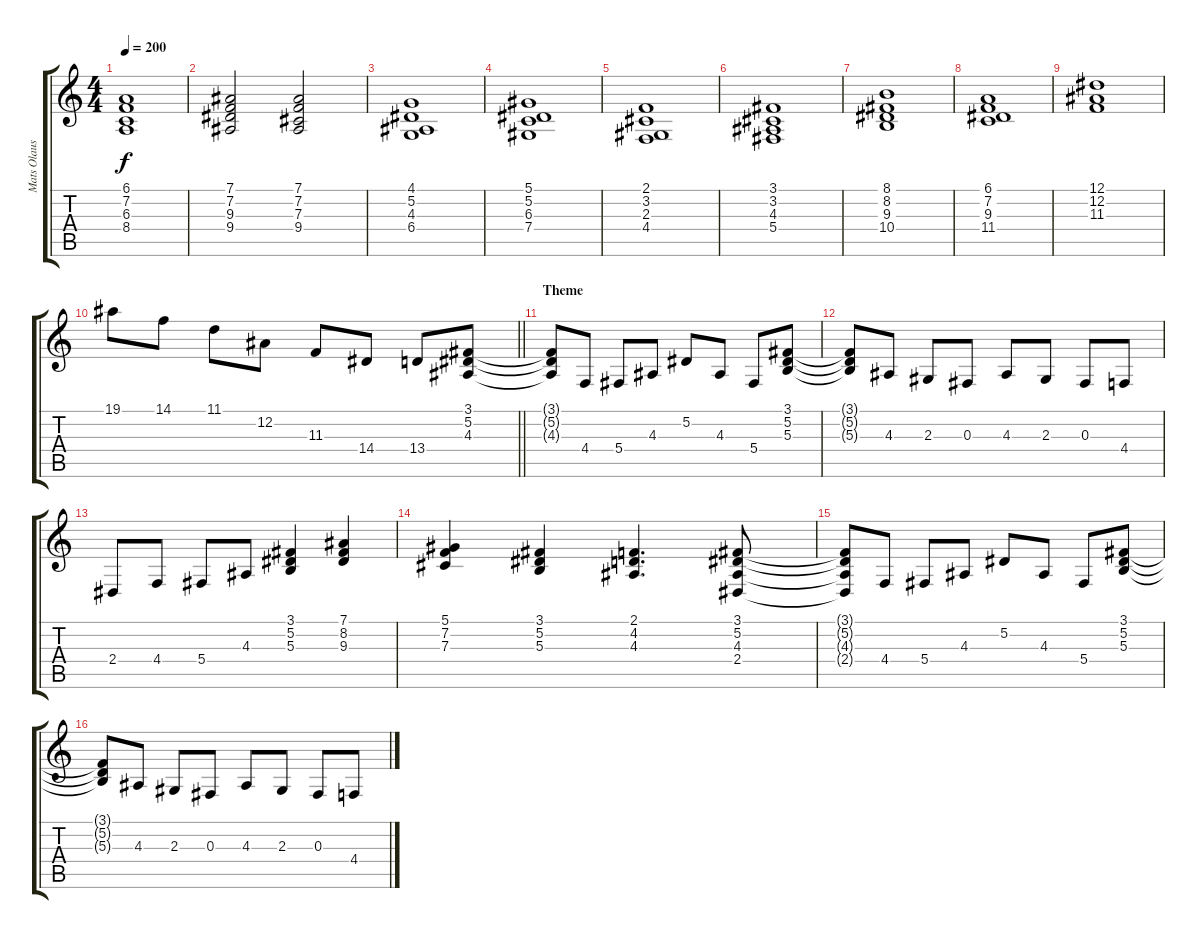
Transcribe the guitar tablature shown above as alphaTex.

\track ("Mats Olausson" "Mats Olaus") {instrument stringensemble1}
\staff {score tabs}
\tuning (Eb4 Bb3 Gb3 Db3 Ab2 Eb2) {hide}
\ts (4 4)
\tempo 200
\clef g2
\ks c
(6.1 7.2 6.3 8.4).1{dy f} |
(7.1 7.2 9.3 9.4).2 (7.1 7.2 7.3 9.4).2 |
(4.1 5.2 4.3 6.4).1 |
(5.1 5.2 6.3 7.4).1 |
(2.1 3.2 2.3 4.4).1 |
(3.1 3.2 4.3 5.4).1 |
(8.1 8.2 9.3 10.4).1 |
(6.1 7.2 9.3 11.4).1 |
(12.1 12.2 11.3).1 |
\barLineRight lightlight
19.1.8 14.1.8 11.1.8 12.2.8 11.3.8 14.4.8 13.4.8 (3.1 5.2 4.3).8 |
\section ("" "Theme")
(3.1{t} 5.2{t} 4.3{t}).8 4.4.8 5.4.8 4.3.8 5.2.8 4.3.8 5.4.8 (3.1 5.2 5.3).8 |
(3.1{t} 5.2{t} 5.3{t}).8 4.3.8 2.3.8 0.3.8 4.3.8 2.3.8 0.3.8 4.4.8 |
2.4.8 4.4.8 5.4.8 4.3.8 (3.1 5.2 5.3).4 (7.1 8.2 9.3).4 |
(5.1 7.2 7.3).4 (3.1 5.2 5.3).4 (2.1 4.2 4.3).4{d} (3.1 5.2 4.3 2.4).8 |
(3.1{t} 5.2{t} 4.3{t} 2.4{t}).8 4.4.8 5.4.8 4.3.8 5.2.8 4.3.8 5.4.8 (3.1 5.2 5.3).8 |
(3.1{t} 5.2{t} 5.3{t}).8 4.3.8 2.3.8 0.3.8 4.3.8 2.3.8 0.3.8 4.4.8
